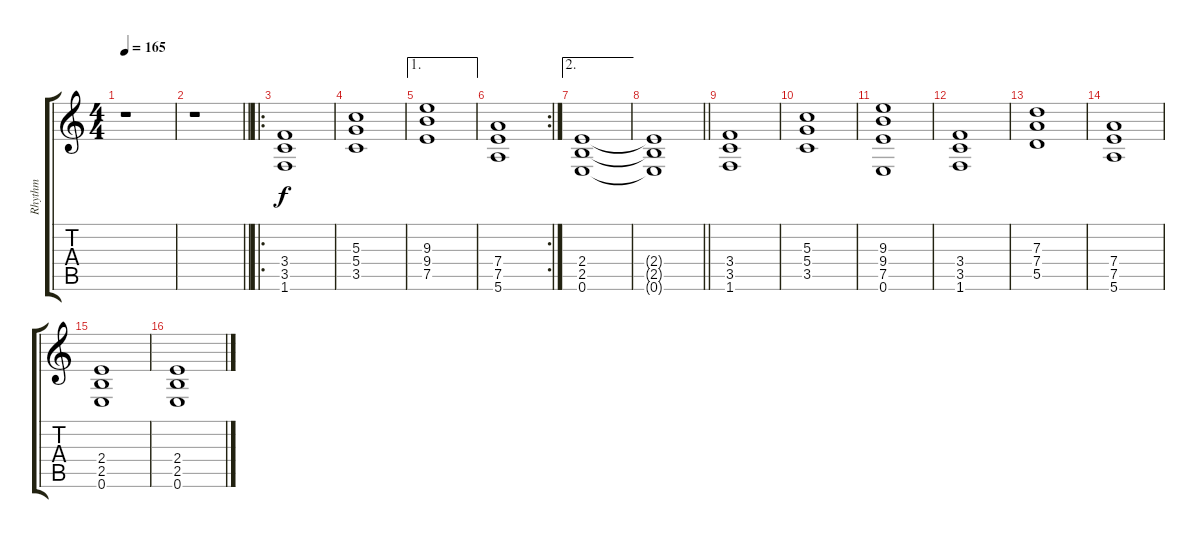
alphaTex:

\track ("Rhythm" "Rhythm") {instrument distortionguitar}
\staff {score tabs}
\tuning (E4 B3 G3 D3 A2 E2) {hide}
\ts (4 4)
\tempo 165
\clef g2
\ks c
r.1{dy f} |
\barLineRight lightlight
r.1 |
\ro
(3.4 3.5 1.6).1 |
(5.3 5.4 3.5).1 |
\ae 1
(9.3 9.4 7.5).1 |
\rc 2
(7.4 7.5 5.6).1 |
\ae 2
(2.4 2.5 0.6).1 |
\barLineRight lightlight
(2.4{t} 2.5{t} 0.6{t}).1 |
(3.4 3.5 1.6).1 |
(5.3 5.4 3.5).1 |
(9.3 9.4 7.5 0.6).1 |
(3.4 3.5 1.6).1 |
(7.3 7.4 5.5).1 |
(7.4 7.5 5.6).1 |
(2.4 2.5 0.6).1 |
(2.4 2.5 0.6).1
